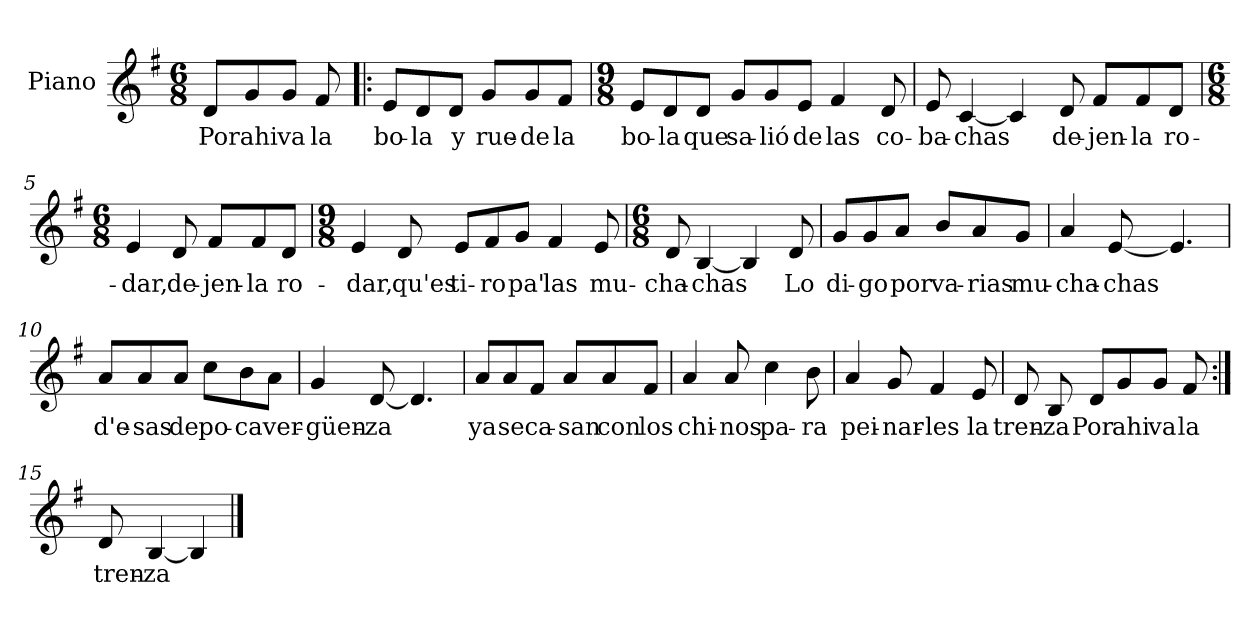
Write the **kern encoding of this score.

**kern	**text
*part1	*part1
*staff1	*staff1
*I"Piano	*
*I'Pno.	*
*clefG2	*
*k[f#]	*
*G:	*
*M6/8	*
=1	=1
8d/L	Por
8g/	ahi
8g/J	va
8f#/	la
=2!|:	=2!|:
8e/L	bo-
8d/	-la
8d/J	y
8g/L	rue-
8g/	-de
8f#/J	la
=3	=3
*M9/8	*
8e/L	bo-
8d/	-la
8d/J	que
8g/L	sa-
8g/	-lió
8e/J	de
4f#/	las
8d/	co-
=4	=4
8e/	-ba-
[4c/	-chas
4c/]	.
8d/	de-
8f#/L	-jen-
8f#/	-la
8d/J	ro-
=5	=5
*M6/8	*
4e/	-dar,
8d/	de-
8f#/L	-jen-
8f#/	-la
8d/J	ro-
=6	=6
*M9/8	*
4e/	-dar,
8d/	qu'es
8e/L	ti-
8f#/	-ro
8g/J	pa'
4f#/	las
8e/	mu-
=7	=7
*M6/8	*
8d/	-cha-
[4B/	-chas
4B/]	.
8d/	Lo
=8	=8
8g/L	di-
8g/	-go
8a/J	por
8b/L	va-
8a/	-rias
8g/J	mu-
=9	=9
4a/	-cha-
[8e/	-chas
4.e/]	.
=10	=10
8a/L	d'e-
8a/	-sas
8a/J	de
8cc\L	po-
8b\	-ca
8a\J	ver-
=11	=11
4g/	-güen-
[8d/	-za
4.d/]	.
=12	=12
8a/L	ya
8a/	se
8f#/J	ca-
8a/L	-san
8a/	con
8f#/J	los
=13	=13
4a/	chi-
8a/	-nos
4cc\	pa-
8b\	-ra
=14	=14
4a/	pei-
8g/	-nar-
4f#/	-les
8e/	la
=15a	=15a
8d/	tren-
!LO:N:vis=8	!
4B/	-za
8d/L	Por
8g/	ahi
8g/J	va
8f#/	la
=15b:|!	=15b:|!
8d/	tren-
[4B/	-za
4B/]	.
==	==
*-	*-
